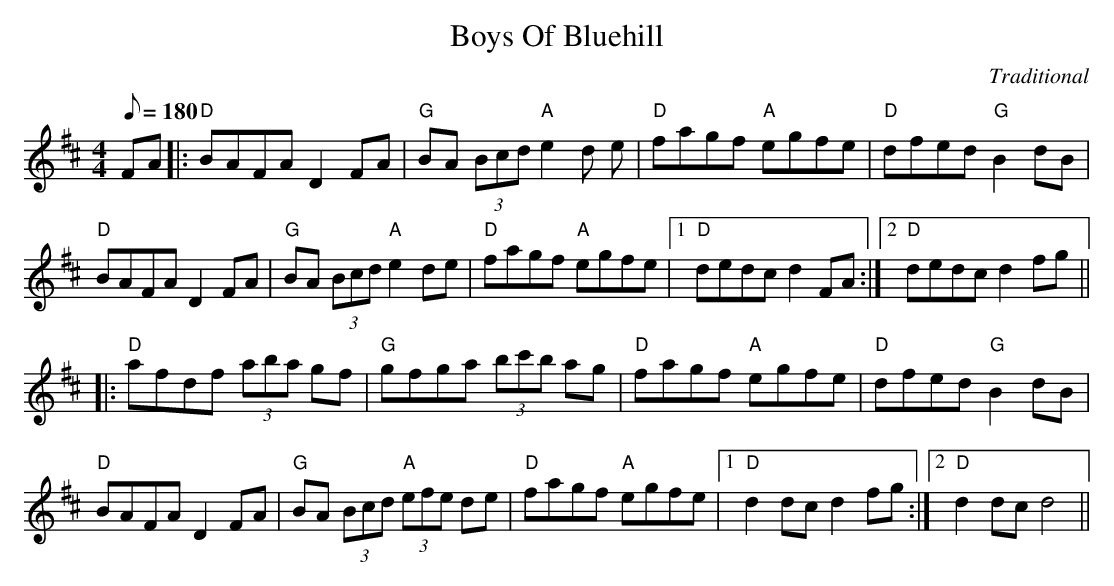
X:1
T:Boys Of Bluehill
M:4/4
L:1/8
Q:180
C:Traditional
K:D
FA |: "D"BAFA D2 FA | "G"BA (3Bcd "A"e2 d e | "D"fagf "A"egfe | "D"dfed "G"B2 dB |
"D"BAFA D2 FA | "G"BA (3Bcd "A"e2 de | "D"fagf "A"egfe |1 "D"dedc d2 FA :|2 "D"dedc d2 fg ||
|: "D"afdf (3aba gf | "G"gfga (3bc'b ag | "D"fagf "A"egfe | "D"dfed "G"B2 dB |
"D"BAFA D2 FA | "G"BA (3Bcd "A"(3efe de | "D"fagf "A"egfe |1 "D"d2 dc d2 fg :|2 "D"d2 dc d4 ||
